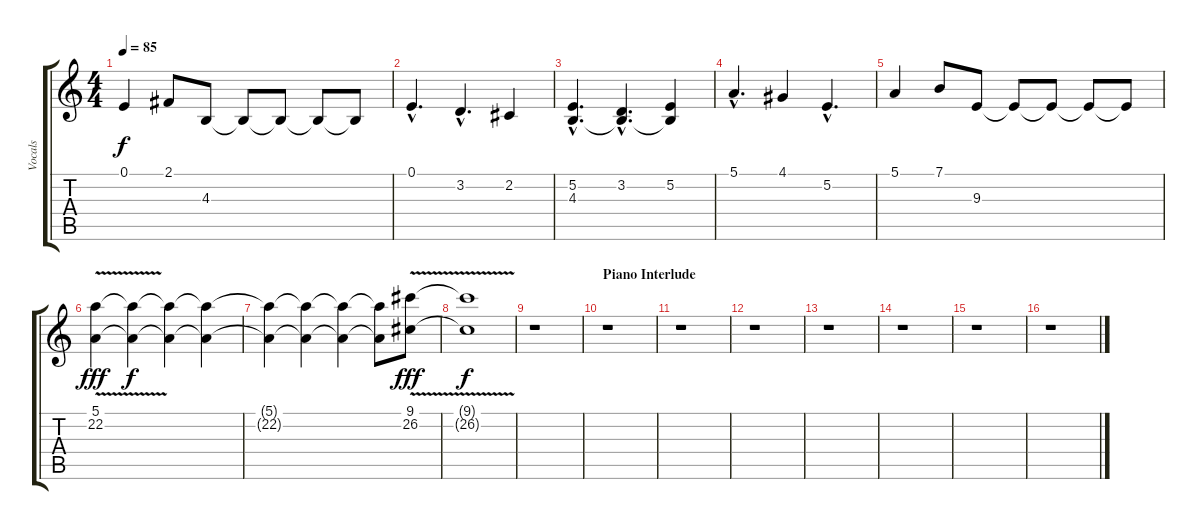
\track ("Vocals" "Vocals") {instrument stringensemble1}
\staff {score tabs}
\tuning (E4 B3 G3 D3 A2 E2) {hide}
\ts (4 4)
\tempo 85
\clef g2
\ks c
0.1.4{dy f} 2.1.8 4.3.8 4.3{t}.8 4.3{t}.8 4.3{t}.8 4.3{t}.8 |
0.1{hac}.4{d} 3.2{hac}.4{d} 2.2.4 |
(5.2{hac} 4.3{hac}).4{d} (3.2{hac} 4.3{hac t}).4{d} (5.2 4.3{t}).4 |
5.1{hac}.4{d} 4.1.4 5.2{hac}.4{d} |
5.1.4 7.1.8 9.3.8 9.3{t}.8 9.3{t}.8 9.3{t}.8 9.3{t}.8 |
(5.1{v} 22.2{v}).4{dy fff} (5.1{t} 22.2{t}).4{dy f} (5.1{t} 22.2{t}).4 (5.1{t} 22.2{t}).4 |
(5.1{t} 22.2{t}).4 (5.1{t} 22.2{t}).4 (5.1{t} 22.2{t}).4 (5.1{t} 22.2{t}).8 (9.1{v} 26.2{v}).8{dy fff} |
(9.1{t} 26.2{t}).1{dy f} |
r.1 |
\section ("" "Piano Interlude")
r.1 |
r.1 |
r.1 |
r.1 |
r.1 |
r.1 |
r.1
